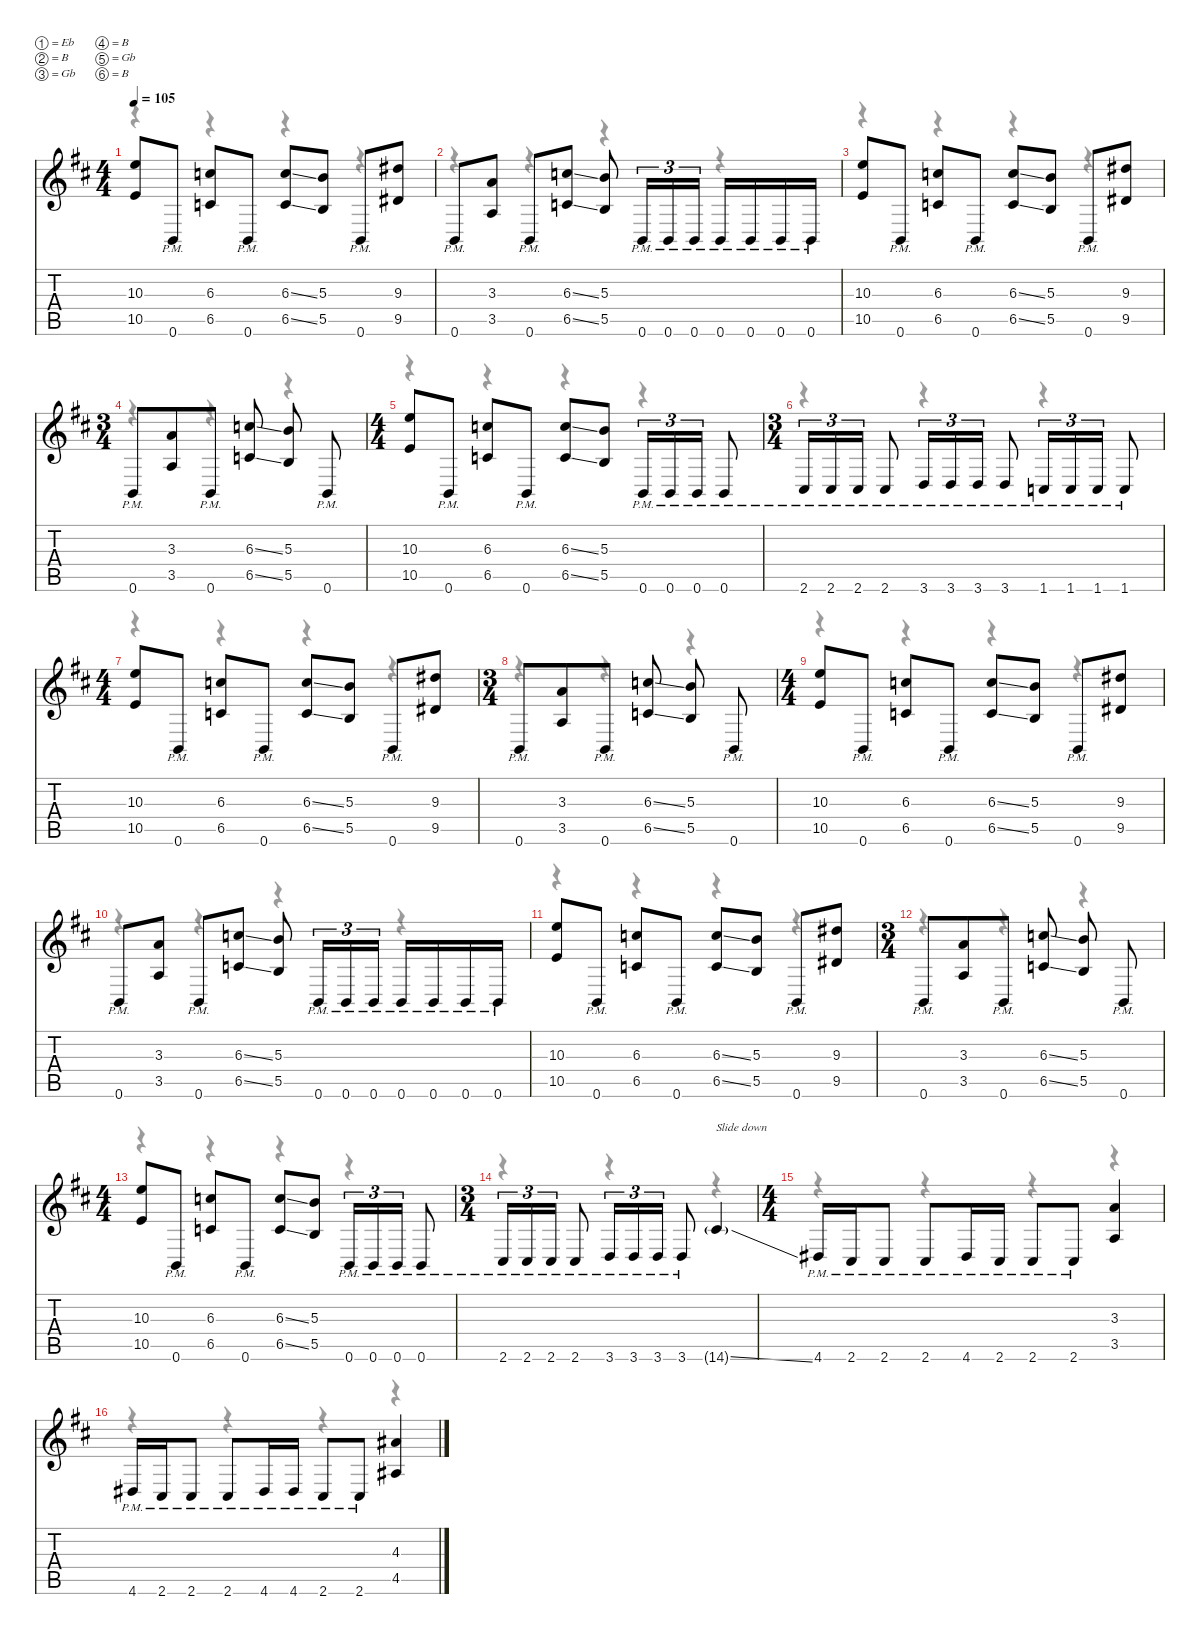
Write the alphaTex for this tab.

\defaultSystemsLayout 4
\hideDynamics
\bracketExtendMode nobrackets
\singleTrackTrackNamePolicy hidden
\multiTrackTrackNamePolicy hidden
\firstSystemTrackNameMode fullname
\firstSystemTrackNameOrientation horizontal
\otherSystemsTrackNameOrientation horizontal
\track ("Rhythm Guitar 2" "dist.guit.") {instrument distortionguitar}
\staff {score tabs}
\tuning (Eb4 B3 Gb3 B2 Gb2 B1)
\voice
\ts (4 4)
\beaming (8 2 2 2 2)
\tempo 105
\clef g2
\ks bminor
(10.3{acc forcenatural} 10.5{acc forcenatural}).8{dy f beam Up} 0.6{pm acc forcenatural}.8{beam Up} (6.3{acc forcenatural} 6.5{acc forcenatural}).8{beam Up} 0.6{pm acc forcenatural}.8{beam Up} (6.3{ss acc forcenatural} 6.5{ss acc forcenatural}).8{beam Up} (5.3{acc forcenatural} 5.5{acc forcenatural}).8{beam Up} 0.6{pm acc forcenatural}.8{beam Up} (9.3{acc #} 9.5{acc #}).8{beam Up} |
0.6{pm acc forcenatural}.8{beam Up} (3.3{acc forcenatural} 3.5{acc forcenatural}).8{beam Up} 0.6{pm acc forcenatural}.8{beam Up} (6.3{ss acc forcenatural} 6.5{ss acc forcenatural}).8{beam Up} (5.3{acc forcenatural} 5.5{acc forcenatural}).8{beam Up} 0.6{pm acc forcenatural}.16{tu (3 2) beam Up} 0.6{pm acc forcenatural}.16{tu (3 2) beam Up} 0.6{pm acc forcenatural}.16{tu (3 2) beam Up} 0.6{pm acc forcenatural}.16{beam Up} 0.6{pm acc forcenatural}.16{beam Up} 0.6{pm acc forcenatural}.16{beam Up} 0.6{pm acc forcenatural}.16{beam Up} |
(10.3{acc forcenatural} 10.5{acc forcenatural}).8{beam Up} 0.6{pm acc forcenatural}.8{beam Up} (6.3{acc forcenatural} 6.5{acc forcenatural}).8{beam Up} 0.6{pm acc forcenatural}.8{beam Up} (6.3{ss acc forcenatural} 6.5{ss acc forcenatural}).8{beam Up} (5.3{acc forcenatural} 5.5{acc forcenatural}).8{beam Up} 0.6{pm acc forcenatural}.8{beam Up} (9.3{acc #} 9.5{acc #}).8{beam Up} |
\ts (3 4)
\beaming (8 3 1 1 1)
0.6{pm acc forcenatural}.8{beam Up} (3.3{acc forcenatural} 3.5{acc forcenatural}).8{beam Up} 0.6{pm acc forcenatural}.8{beam Up} (6.3{ss acc forcenatural} 6.5{ss acc forcenatural}).8{beam Up} (5.3{acc forcenatural} 5.5{acc forcenatural}).8{beam Up} 0.6{pm acc forcenatural}.8{beam Up} |
\ts (4 4)
\beaming (8 2 2 2 2)
(10.3{acc forcenatural} 10.5{acc forcenatural}).8{beam Up} 0.6{pm acc forcenatural}.8{beam Up} (6.3{acc forcenatural} 6.5{acc forcenatural}).8{beam Up} 0.6{pm acc forcenatural}.8{beam Up} (6.3{ss acc forcenatural} 6.5{ss acc forcenatural}).8{beam Up} (5.3{acc forcenatural} 5.5{acc forcenatural}).8{beam Up} 0.6{pm acc forcenatural}.16{tu (3 2) beam Up} 0.6{pm acc forcenatural}.16{tu (3 2) beam Up} 0.6{pm acc forcenatural}.16{tu (3 2) beam Up} 0.6{pm acc forcenatural}.8{beam Up} |
\ts (3 4)
\beaming (8 3 1 1 1)
2.6{pm acc #}.16{tu (3 2) beam Up} 2.6{pm acc #}.16{tu (3 2) beam Up} 2.6{pm acc #}.16{tu (3 2) beam Up} 2.6{pm acc #}.8{beam Up} 3.6{pm acc forcenatural}.16{tu (3 2) beam Up} 3.6{pm acc forcenatural}.16{tu (3 2) beam Up} 3.6{pm acc forcenatural}.16{tu (3 2) beam Up} 3.6{pm acc forcenatural}.8{beam Up} 1.6{pm acc forcenatural}.16{tu (3 2) beam Up} 1.6{pm acc forcenatural}.16{tu (3 2) beam Up} 1.6{pm acc forcenatural}.16{tu (3 2) beam Up} 1.6{pm acc forcenatural}.8{beam Up} |
\ts (4 4)
\beaming (8 2 2 2 2)
(10.3{acc forcenatural} 10.5{acc forcenatural}).8{beam Up} 0.6{pm acc forcenatural}.8{beam Up} (6.3{acc forcenatural} 6.5{acc forcenatural}).8{beam Up} 0.6{pm acc forcenatural}.8{beam Up} (6.3{ss acc forcenatural} 6.5{ss acc forcenatural}).8{beam Up} (5.3{acc forcenatural} 5.5{acc forcenatural}).8{beam Up} 0.6{pm acc forcenatural}.8{beam Up} (9.3{acc #} 9.5{acc #}).8{beam Up} |
\ts (3 4)
\beaming (8 3 1 1 1)
0.6{pm acc forcenatural}.8{beam Up} (3.3{acc forcenatural} 3.5{acc forcenatural}).8{beam Up} 0.6{pm acc forcenatural}.8{beam Up} (6.3{ss acc forcenatural} 6.5{ss acc forcenatural}).8{beam Up} (5.3{acc forcenatural} 5.5{acc forcenatural}).8{beam Up} 0.6{pm acc forcenatural}.8{beam Up} |
\ts (4 4)
\beaming (8 2 2 2 2)
(10.3{acc forcenatural} 10.5{acc forcenatural}).8{beam Up} 0.6{pm acc forcenatural}.8{beam Up} (6.3{acc forcenatural} 6.5{acc forcenatural}).8{beam Up} 0.6{pm acc forcenatural}.8{beam Up} (6.3{ss acc forcenatural} 6.5{ss acc forcenatural}).8{beam Up} (5.3{acc forcenatural} 5.5{acc forcenatural}).8{beam Up} 0.6{pm acc forcenatural}.8{beam Up} (9.3{acc #} 9.5{acc #}).8{beam Up} |
0.6{pm acc forcenatural}.8{beam Up} (3.3{acc forcenatural} 3.5{acc forcenatural}).8{beam Up} 0.6{pm acc forcenatural}.8{beam Up} (6.3{ss acc forcenatural} 6.5{ss acc forcenatural}).8{beam Up} (5.3{acc forcenatural} 5.5{acc forcenatural}).8{beam Up} 0.6{pm acc forcenatural}.16{tu (3 2) beam Up} 0.6{pm acc forcenatural}.16{tu (3 2) beam Up} 0.6{pm acc forcenatural}.16{tu (3 2) beam Up} 0.6{pm acc forcenatural}.16{beam Up} 0.6{pm acc forcenatural}.16{beam Up} 0.6{pm acc forcenatural}.16{beam Up} 0.6{pm acc forcenatural}.16{beam Up} |
(10.3{acc forcenatural} 10.5{acc forcenatural}).8{beam Up} 0.6{pm acc forcenatural}.8{beam Up} (6.3{acc forcenatural} 6.5{acc forcenatural}).8{beam Up} 0.6{pm acc forcenatural}.8{beam Up} (6.3{ss acc forcenatural} 6.5{ss acc forcenatural}).8{beam Up} (5.3{acc forcenatural} 5.5{acc forcenatural}).8{beam Up} 0.6{pm acc forcenatural}.8{beam Up} (9.3{acc #} 9.5{acc #}).8{beam Up} |
\ts (3 4)
\beaming (8 3 1 1 1)
0.6{pm acc forcenatural}.8{beam Up} (3.3{acc forcenatural} 3.5{acc forcenatural}).8{beam Up} 0.6{pm acc forcenatural}.8{beam Up} (6.3{ss acc forcenatural} 6.5{ss acc forcenatural}).8{beam Up} (5.3{acc forcenatural} 5.5{acc forcenatural}).8{beam Up} 0.6{pm acc forcenatural}.8{beam Up} |
\ts (4 4)
\beaming (8 2 2 2 2)
(10.3{acc forcenatural} 10.5{acc forcenatural}).8{beam Up} 0.6{pm acc forcenatural}.8{beam Up} (6.3{acc forcenatural} 6.5{acc forcenatural}).8{beam Up} 0.6{pm acc forcenatural}.8{beam Up} (6.3{ss acc forcenatural} 6.5{ss acc forcenatural}).8{beam Up} (5.3{acc forcenatural} 5.5{acc forcenatural}).8{beam Up} 0.6{pm acc forcenatural}.16{tu (3 2) beam Up} 0.6{pm acc forcenatural}.16{tu (3 2) beam Up} 0.6{pm acc forcenatural}.16{tu (3 2) beam Up} 0.6{pm acc forcenatural}.8{beam Up} |
\ts (3 4)
\beaming (8 3 1 1 1)
2.6{pm acc #}.16{tu (3 2) beam Up} 2.6{pm acc #}.16{tu (3 2) beam Up} 2.6{pm acc #}.16{tu (3 2) beam Up} 2.6{pm acc #}.8{beam Up} 3.6{pm acc forcenatural}.16{tu (3 2) beam Up} 3.6{pm acc forcenatural}.16{tu (3 2) beam Up} 3.6{pm acc forcenatural}.16{tu (3 2) beam Up} 3.6{pm acc forcenatural}.8{beam Up} 14.6{ss g acc #}.4{txt "Slide down" dy ff beam Up} |
\ts (4 4)
\beaming (8 2 2 2 2)
4.6{pm acc #}.16{dy f beam Up} 2.6{pm acc #}.16{beam Up} 2.6{pm acc #}.8{beam Up} 2.6{pm acc #}.8{beam Up} 4.6{pm acc #}.16{beam Up} 2.6{pm acc #}.16{beam Up} 2.6{pm acc #}.8{beam Up} 2.6{pm acc #}.8{beam Up} (3.3{acc forcenatural} 3.5{acc forcenatural}).4{beam Up} |
4.6{pm acc #}.16{beam Up} 2.6{pm acc #}.16{beam Up} 2.6{pm acc #}.8{beam Up} 2.6{pm acc #}.8{beam Up} 4.6{pm acc #}.16{beam Up} 4.6{pm acc #}.16{beam Up} 2.6{pm acc #}.8{beam Up} 2.6{pm acc #}.8{beam Up} (4.3{acc #} 4.5{acc #}).4{beam Up}
\voice
\clef g2
\ottava regular
\simile none
\ks bminor
r.4{dy mf beam Down} r.4{beam Down} r.4{beam Down} r.4{beam Down} |
r.4{beam Down} r.4{beam Down} r.4{beam Down} r.4{beam Down} |
r.4{beam Down} r.4{beam Down} r.4{beam Down} r.4{beam Down} |
r.4{beam Down} r.4{beam Down} r.4{beam Down} |
r.4{beam Down} r.4{beam Down} r.4{beam Down} r.4{beam Down} |
r.4{beam Down} r.4{beam Down} r.4{beam Down} |
r.4{beam Down} r.4{beam Down} r.4{beam Down} r.4{beam Down} |
r.4{beam Down} r.4{beam Down} r.4{beam Down} |
r.4{beam Down} r.4{beam Down} r.4{beam Down} r.4{beam Down} |
r.4{beam Down} r.4{beam Down} r.4{beam Down} r.4{beam Down} |
r.4{beam Down} r.4{beam Down} r.4{beam Down} r.4{beam Down} |
r.4{beam Down} r.4{beam Down} r.4{beam Down} |
r.4{beam Down} r.4{beam Down} r.4{beam Down} r.4{beam Down} |
r.4{beam Down} r.4{beam Down} r.4{beam Down} |
r.4{beam Down} r.4{beam Down} r.4{beam Down} r.4{beam Down} |
r.4{beam Down} r.4{beam Down} r.4{beam Down} r.4{beam Down}
